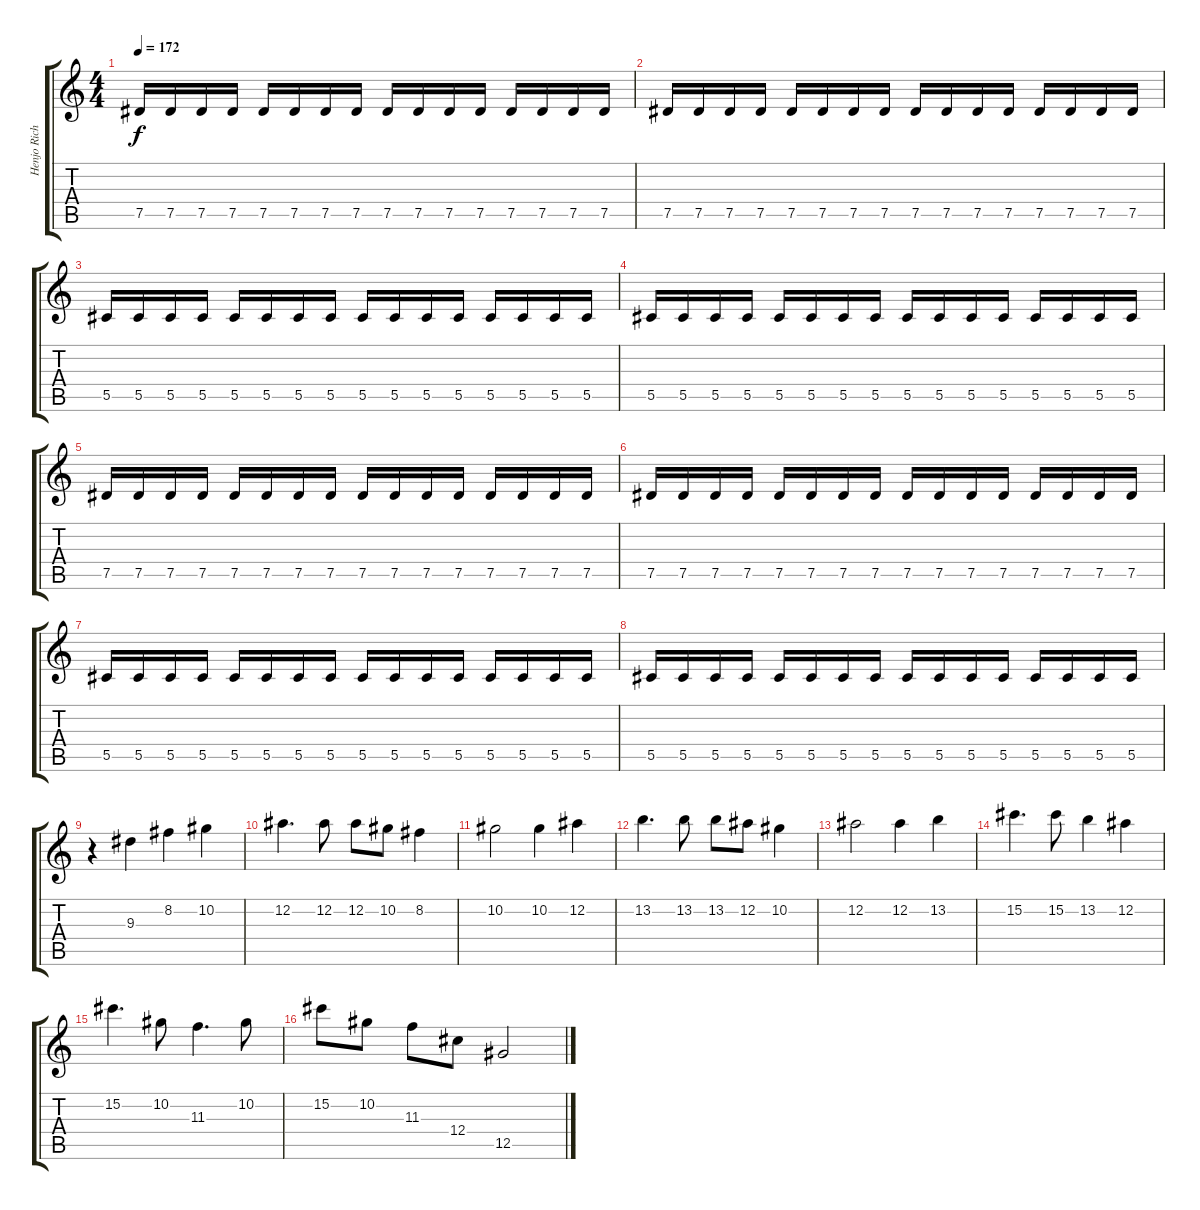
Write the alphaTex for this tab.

\track ("Henjo Richter - Guitar" "Henjo Rich") {instrument overdrivenguitar}
\staff {score tabs}
\tuning (Eb4 Bb3 Gb3 Db3 Ab2 Eb2) {hide}
\ts (4 4)
\tempo 172
\clef g2
\ks c
7.5.16{dy f} 7.5.16 7.5.16 7.5.16 7.5.16 7.5.16 7.5.16 7.5.16 7.5.16 7.5.16 7.5.16 7.5.16 7.5.16 7.5.16 7.5.16 7.5.16 |
7.5.16 7.5.16 7.5.16 7.5.16 7.5.16 7.5.16 7.5.16 7.5.16 7.5.16 7.5.16 7.5.16 7.5.16 7.5.16 7.5.16 7.5.16 7.5.16 |
5.5.16 5.5.16 5.5.16 5.5.16 5.5.16 5.5.16 5.5.16 5.5.16 5.5.16 5.5.16 5.5.16 5.5.16 5.5.16 5.5.16 5.5.16 5.5.16 |
5.5.16 5.5.16 5.5.16 5.5.16 5.5.16 5.5.16 5.5.16 5.5.16 5.5.16 5.5.16 5.5.16 5.5.16 5.5.16 5.5.16 5.5.16 5.5.16 |
7.5.16 7.5.16 7.5.16 7.5.16 7.5.16 7.5.16 7.5.16 7.5.16 7.5.16 7.5.16 7.5.16 7.5.16 7.5.16 7.5.16 7.5.16 7.5.16 |
7.5.16 7.5.16 7.5.16 7.5.16 7.5.16 7.5.16 7.5.16 7.5.16 7.5.16 7.5.16 7.5.16 7.5.16 7.5.16 7.5.16 7.5.16 7.5.16 |
5.5.16 5.5.16 5.5.16 5.5.16 5.5.16 5.5.16 5.5.16 5.5.16 5.5.16 5.5.16 5.5.16 5.5.16 5.5.16 5.5.16 5.5.16 5.5.16 |
5.5.16 5.5.16 5.5.16 5.5.16 5.5.16 5.5.16 5.5.16 5.5.16 5.5.16 5.5.16 5.5.16 5.5.16 5.5.16 5.5.16 5.5.16 5.5.16 |
r.4 9.3.4 8.2.4 10.2.4 |
12.2.4{d} 12.2.8 12.2.8 10.2.8 8.2.4 |
10.2.2 10.2.4 12.2.4 |
13.2.4{d} 13.2.8 13.2.8 12.2.8 10.2.4 |
12.2.2 12.2.4 13.2.4 |
15.2.4{d} 15.2.8 13.2.4 12.2.4 |
15.2.4{d} 10.2.8 11.3.4{d} 10.2.8 |
15.2.8 10.2.8 11.3.8 12.4.8 12.5.2
